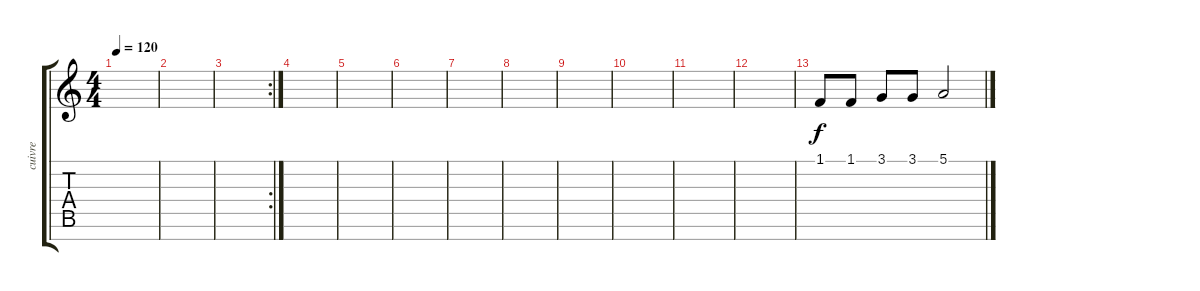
\track ("cuivre" "cuivre") {instrument trumpet}
\staff {score tabs}
\tuning (E4 B3 G3 D3 A2 E2 B1) {hide}
\ts (4 4)
\tempo 120
\clef g2
\ks c
|
|
\rc 2
|
|
|
|
|
|
|
|
|
|
1.1.8 1.1.8 3.1.8 3.1.8 5.1.2
